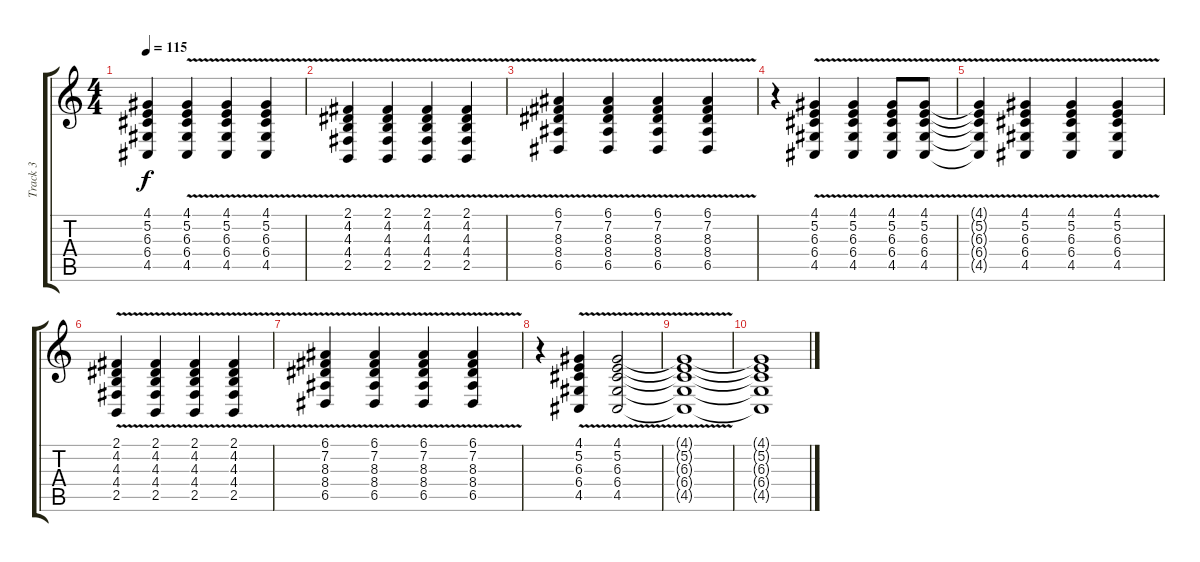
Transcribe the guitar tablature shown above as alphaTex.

\track ("Track 3" "Track 3") {instrument pad2warm}
\staff {score tabs}
\tuning (E4 B3 G3 D3 A2 E2) {hide}
\ts (4 4)
\tempo 115
\clef g2
\ks c
(4.1{t} 5.2{t} 6.3{t} 6.4{t} 4.5{t}).4{dy f} (4.1{v} 5.2{v} 6.3{v} 6.4{v} 4.5{v}).4 (4.1{v} 5.2{v} 6.3{v} 6.4{v} 4.5{v}).4 (4.1{v} 5.2{v} 6.3{v} 6.4{v} 4.5{v}).4 |
(2.1{v} 4.2{v} 4.3{v} 4.4{v} 2.5{v}).4 (2.1{v} 4.2{v} 4.3{v} 4.4{v} 2.5{v}).4 (2.1{v} 4.2{v} 4.3{v} 4.4{v} 2.5{v}).4 (2.1{v} 4.2{v} 4.3{v} 4.4{v} 2.5{v}).4 |
(6.1{v} 7.2{v} 8.3{v} 8.4{v} 6.5{v}).4 (6.1{v} 7.2{v} 8.3{v} 8.4{v} 6.5{v}).4 (6.1{v} 7.2{v} 8.3{v} 8.4{v} 6.5{v}).4 (6.1{v} 7.2{v} 8.3{v} 8.4{v} 6.5{v}).4 |
r.4 (4.1{v} 5.2{v} 6.3{v} 6.4{v} 4.5{v}).4 (4.1{v} 5.2{v} 6.3{v} 6.4{v} 4.5{v}).4 (4.1{v} 5.2{v} 6.3{v} 6.4{v} 4.5{v}).8 (4.1{v} 5.2{v} 6.3{v} 6.4{v} 4.5{v}).8 |
(4.1{t} 5.2{t} 6.3{t} 6.4{t} 4.5{t}).4 (4.1{v} 5.2{v} 6.3{v} 6.4{v} 4.5{v}).4 (4.1{v} 5.2{v} 6.3{v} 6.4{v} 4.5{v}).4 (4.1{v} 5.2{v} 6.3{v} 6.4{v} 4.5{v}).4 |
(2.1{v} 4.2{v} 4.3{v} 4.4{v} 2.5{v}).4 (2.1{v} 4.2{v} 4.3{v} 4.4{v} 2.5{v}).4 (2.1{v} 4.2{v} 4.3{v} 4.4{v} 2.5{v}).4 (2.1{v} 4.2{v} 4.3{v} 4.4{v} 2.5{v}).4 |
(6.1{v} 7.2{v} 8.3{v} 8.4{v} 6.5{v}).4 (6.1{v} 7.2{v} 8.3{v} 8.4{v} 6.5{v}).4 (6.1{v} 7.2{v} 8.3{v} 8.4{v} 6.5{v}).4 (6.1{v} 7.2{v} 8.3{v} 8.4{v} 6.5{v}).4 |
r.4 (4.1{v} 5.2{v} 6.3{v} 6.4{v} 4.5{v}).4 (4.1{v} 5.2{v} 6.3{v} 6.4{v} 4.5{v}).2 |
(4.1{t} 5.2{t} 6.3{t} 6.4{t} 4.5{t}).1{volume 0} |
(4.1{t} 5.2{t} 6.3{t} 6.4{t} 4.5{t}).1
